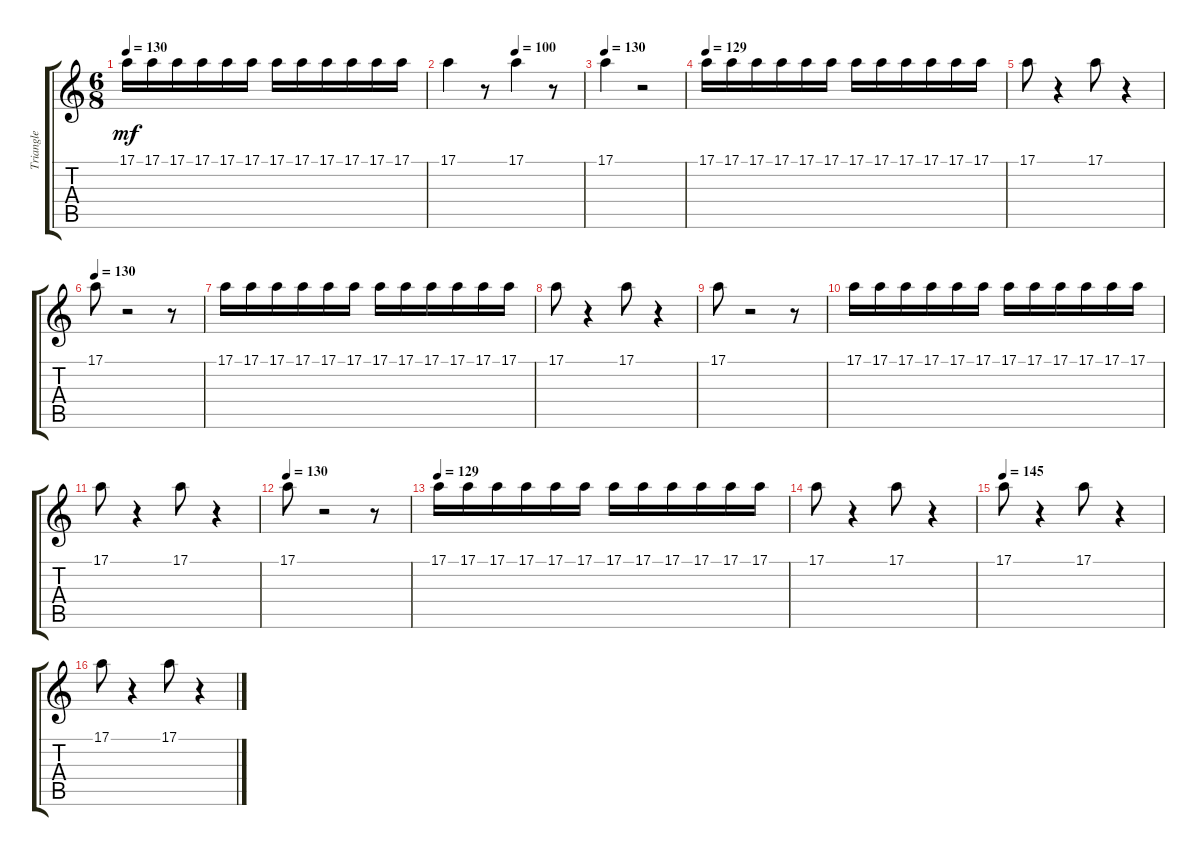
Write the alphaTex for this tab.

\track ("Triangle" "Triangle") {instrument pizzicatostrings}
\staff {score tabs}
\tuning (E4 B3 G3 D3 A2 E2) {hide}
\ts (6 8)
\tempo 130
\clef g2
\ks c
17.1.16{dy mf} 17.1.16 17.1.16 17.1.16 17.1.16 17.1.16 17.1.16 17.1.16 17.1.16 17.1.16 17.1.16 17.1.16 |
\tempo (100 0.5)
17.1.4 r.8 17.1.4 r.8 |
\tempo 130
17.1.4 r.2 |
\tempo 129
17.1.16 17.1.16 17.1.16 17.1.16 17.1.16 17.1.16 17.1.16 17.1.16 17.1.16 17.1.16 17.1.16 17.1.16 |
17.1.8 r.4 17.1.8 r.4 |
\tempo 130
17.1.8 r.2 r.8 |
17.1.16 17.1.16 17.1.16 17.1.16 17.1.16 17.1.16 17.1.16 17.1.16 17.1.16 17.1.16 17.1.16 17.1.16 |
17.1.8 r.4 17.1.8 r.4 |
17.1.8 r.2 r.8 |
17.1.16 17.1.16 17.1.16 17.1.16 17.1.16 17.1.16 17.1.16 17.1.16 17.1.16 17.1.16 17.1.16 17.1.16 |
17.1.8 r.4 17.1.8 r.4 |
\tempo 130
17.1.8 r.2 r.8 |
\tempo 129
17.1.16 17.1.16 17.1.16 17.1.16 17.1.16 17.1.16 17.1.16 17.1.16 17.1.16 17.1.16 17.1.16 17.1.16 |
17.1.8 r.4 17.1.8 r.4 |
\tempo 145
17.1.8 r.4 17.1.8 r.4 |
17.1.8 r.4 17.1.8 r.4
